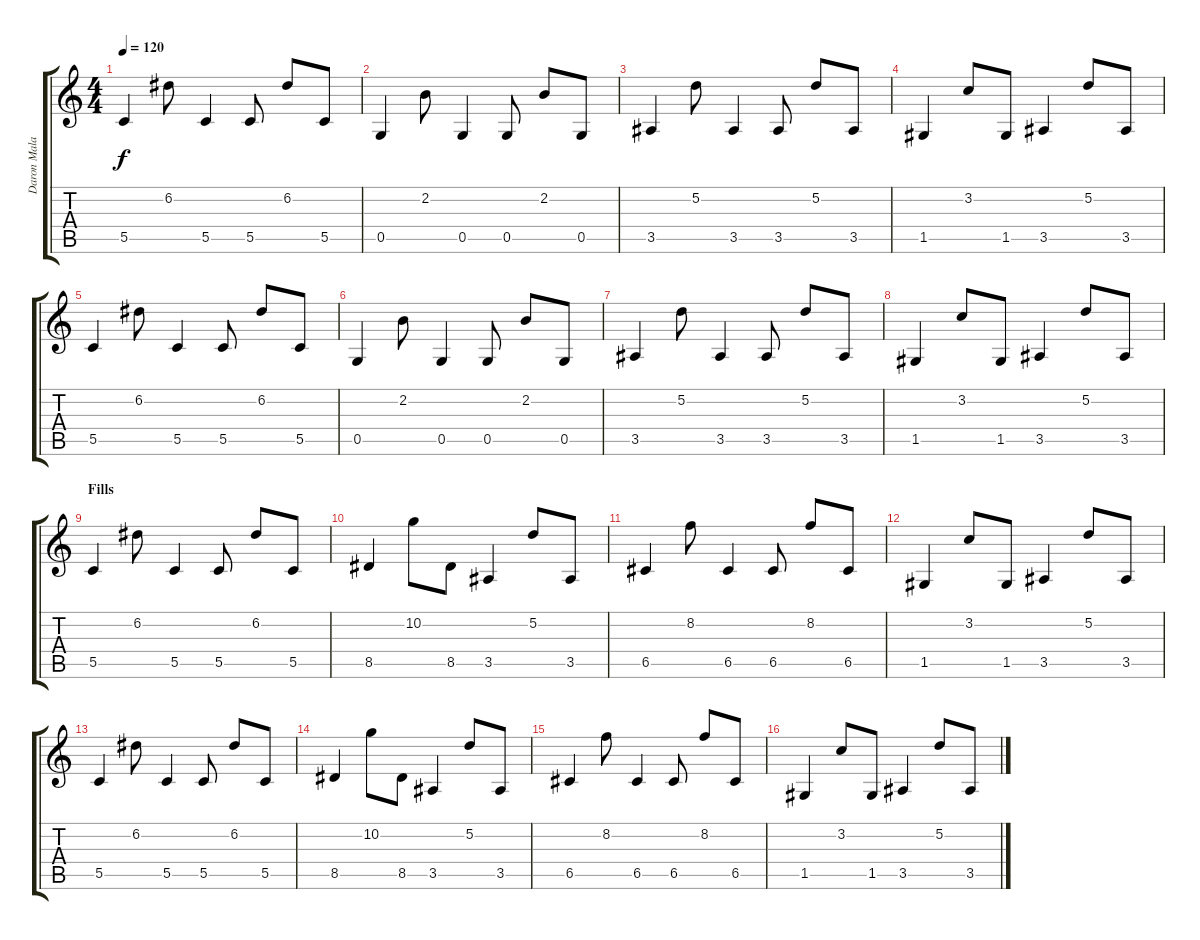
\track ("Daron Malakian-Guitar" "Daron Mala") {instrument acousticguitarsteel}
\staff {score tabs}
\tuning (D4 A3 F3 C3 G2 C2) {hide}
\ts (4 4)
\tempo 120
\clef g2
\ks c
5.5.4{dy f} 6.2.8 5.5.4 5.5.8 6.2.8 5.5.8 |
0.5.4 2.2.8 0.5.4 0.5.8 2.2.8 0.5.8 |
3.5.4 5.2.8 3.5.4 3.5.8 5.2.8 3.5.8 |
1.5.4 3.2.8 1.5.8 3.5.4 5.2.8 3.5.8 |
5.5.4 6.2.8 5.5.4 5.5.8 6.2.8 5.5.8 |
0.5.4 2.2.8 0.5.4 0.5.8 2.2.8 0.5.8 |
3.5.4 5.2.8 3.5.4 3.5.8 5.2.8 3.5.8 |
1.5.4 3.2.8 1.5.8 3.5.4 5.2.8 3.5.8 |
\section ("" "Fills")
5.5.4 6.2.8 5.5.4 5.5.8 6.2.8 5.5.8 |
8.5.4 10.2.8 8.5.8 3.5.4 5.2.8 3.5.8 |
6.5.4 8.2.8 6.5.4 6.5.8 8.2.8 6.5.8 |
1.5.4 3.2.8 1.5.8 3.5.4 5.2.8 3.5.8 |
5.5.4 6.2.8 5.5.4 5.5.8 6.2.8 5.5.8 |
8.5.4 10.2.8 8.5.8 3.5.4 5.2.8 3.5.8 |
6.5.4 8.2.8 6.5.4 6.5.8 8.2.8 6.5.8 |
1.5.4 3.2.8 1.5.8 3.5.4 5.2.8 3.5.8
